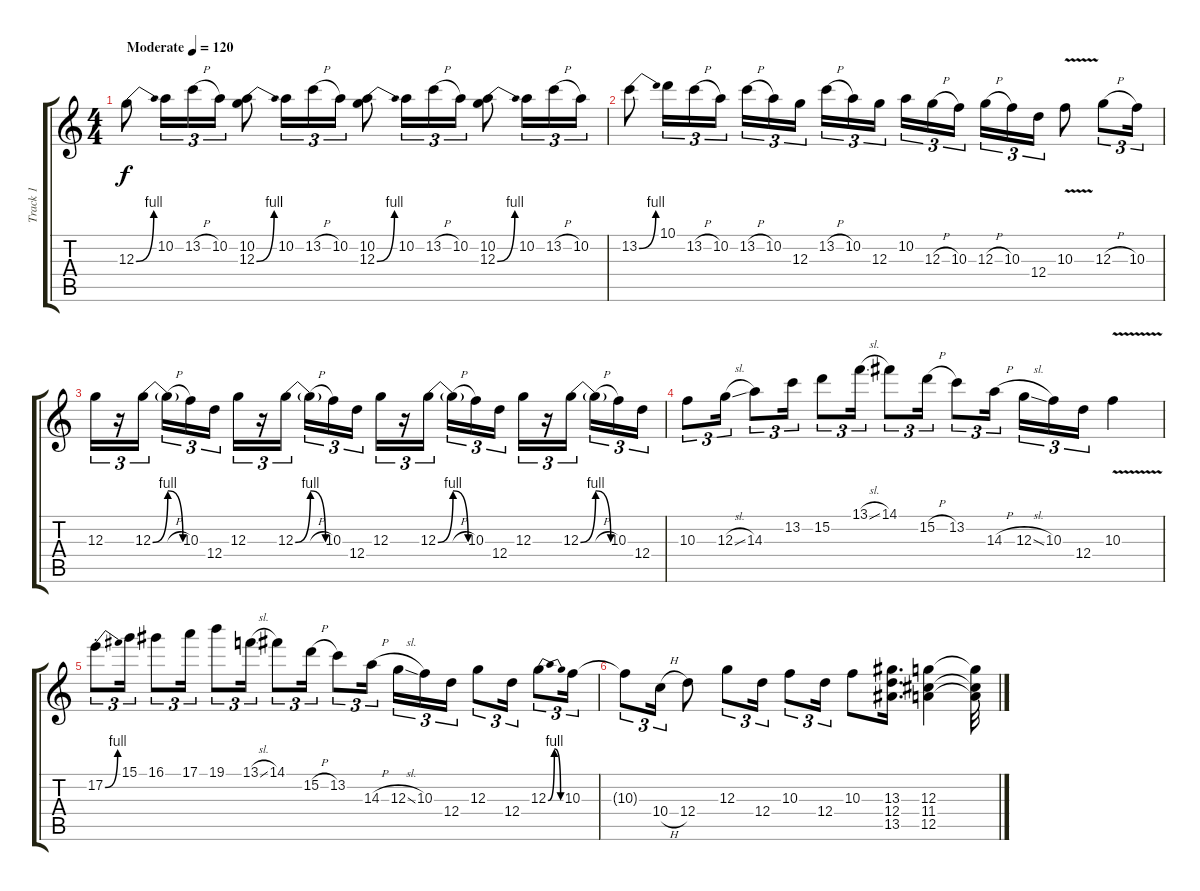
\track ("Track 1" "Track 1") {instrument distortionguitar}
\staff {score tabs}
\tuning (E4 B3 G3 D3 A2 E2) {hide}
\ts (4 4)
\tempo (120 "Moderate")
\clef g2
\ks c
12.3{be (bend 0 0 60 4)}.8{dy f instrument distortionguitar} 10.2.16{tu (3 2)} 13.2{h}.16{tu (3 2)} 10.2.16{tu (3 2)} (10.2 12.3{be (bend 0 0 60 4)}).8 10.2.16{tu (3 2)} 13.2{h}.16{tu (3 2)} 10.2.16{tu (3 2)} (10.2 12.3{be (bend 0 0 60 4)}).8 10.2.16{tu (3 2)} 13.2{h}.16{tu (3 2)} 10.2.16{tu (3 2)} (10.2 12.3{be (bend 0 0 60 4)}).8 10.2.16{tu (3 2)} 13.2{h}.16{tu (3 2)} 10.2.16{tu (3 2)} |
13.2{be (bend 0 0 60 4)}.8 10.1.16{tu (3 2)} 13.2{h}.16{tu (3 2)} 10.2.16{tu (3 2)} 13.2{h}.16{tu (3 2)} 10.2.16{tu (3 2)} 12.3.16{tu (3 2) beam splitsecondary} 13.2{h}.16{tu (3 2)} 10.2.16{tu (3 2)} 12.3.16{tu (3 2)} 10.2.16{tu (3 2)} 12.3{h}.16{tu (3 2)} 10.3.16{tu (3 2) beam splitsecondary} 12.3{h}.16{tu (3 2)} 10.3.16{tu (3 2)} 12.4.16{tu (3 2)} 10.3{v}.8 12.3{h}.8{tu (3 2)} 10.3.16{tu (3 2)} |
12.3.16{tu (3 2)} r.16{tu (3 2)} 12.3{be (bendrelease 0 0 14 4 45 4 60 0)}.16{tu (3 2) beam splitsecondary} 12.3{h t}.16{tu (3 2)} 10.3.16{tu (3 2)} 12.4.16{tu (3 2)} 12.3.16{tu (3 2)} r.16{tu (3 2)} 12.3{be (bendrelease 0 0 14 4 45 4 60 0)}.16{tu (3 2) beam splitsecondary} 12.3{h t}.16{tu (3 2)} 10.3.16{tu (3 2)} 12.4.16{tu (3 2)} 12.3.16{tu (3 2)} r.16{tu (3 2)} 12.3{be (bendrelease 0 0 14 4 45 4 60 0)}.16{tu (3 2) beam splitsecondary} 12.3{h t}.16{tu (3 2)} 10.3.16{tu (3 2)} 12.4.16{tu (3 2)} 12.3.16{tu (3 2)} r.16{tu (3 2)} 12.3{be (bendrelease 0 0 14 4 45 4 60 0)}.16{tu (3 2) beam splitsecondary} 12.3{h t}.16{tu (3 2)} 10.3.16{tu (3 2)} 12.4.16{tu (3 2)} |
10.3.8{tu (3 2)} 12.3{sl}.16{tu (3 2)} 14.3.8{tu (3 2)} 13.2.16{tu (3 2)} 15.2.8{tu (3 2)} 13.1{sl}.16{tu (3 2)} 14.1.8{tu (3 2)} 15.2{h}.16{tu (3 2)} 13.2.8{tu (3 2)} 14.3{h}.16{tu (3 2) beam splitsecondary} 12.3{sl}.16{tu (3 2)} 10.3.16{tu (3 2)} 12.4.16{tu (3 2)} 10.3{v}.4 |
17.2{be (bend 0 0 60 4) st}.8{tu (3 2)} 15.1.16{tu (3 2)} 16.1.8{tu (3 2)} 17.1.16{tu (3 2)} 19.1.8{tu (3 2)} 13.1{sl}.16{tu (3 2)} 14.1.8{tu (3 2)} 15.2{h}.16{tu (3 2)} 13.2.8{tu (3 2)} 14.3{h}.16{tu (3 2) beam splitsecondary} 12.3{sl}.16{tu (3 2)} 10.3.16{tu (3 2)} 12.4.16{tu (3 2)} 12.3.8{tu (3 2)} 12.4.16{tu (3 2)} 12.3{be (bendrelease 0 0 15 4 44 4 60 0)}.8{tu (3 2)} 10.3.16{tu (3 2)} |
10.3{t}.8{tu (3 2)} 10.4{h}.16{tu (3 2)} 12.4.8 12.3.8{tu (3 2)} 12.4.16{tu (3 2)} 10.3.8{tu (3 2)} 12.4.16{tu (3 2)} 10.3.8 (13.3 12.4 13.5).16{d} (12.3 11.4 12.5).4 (12.3{t} 11.4{t} 12.5{t}).32
